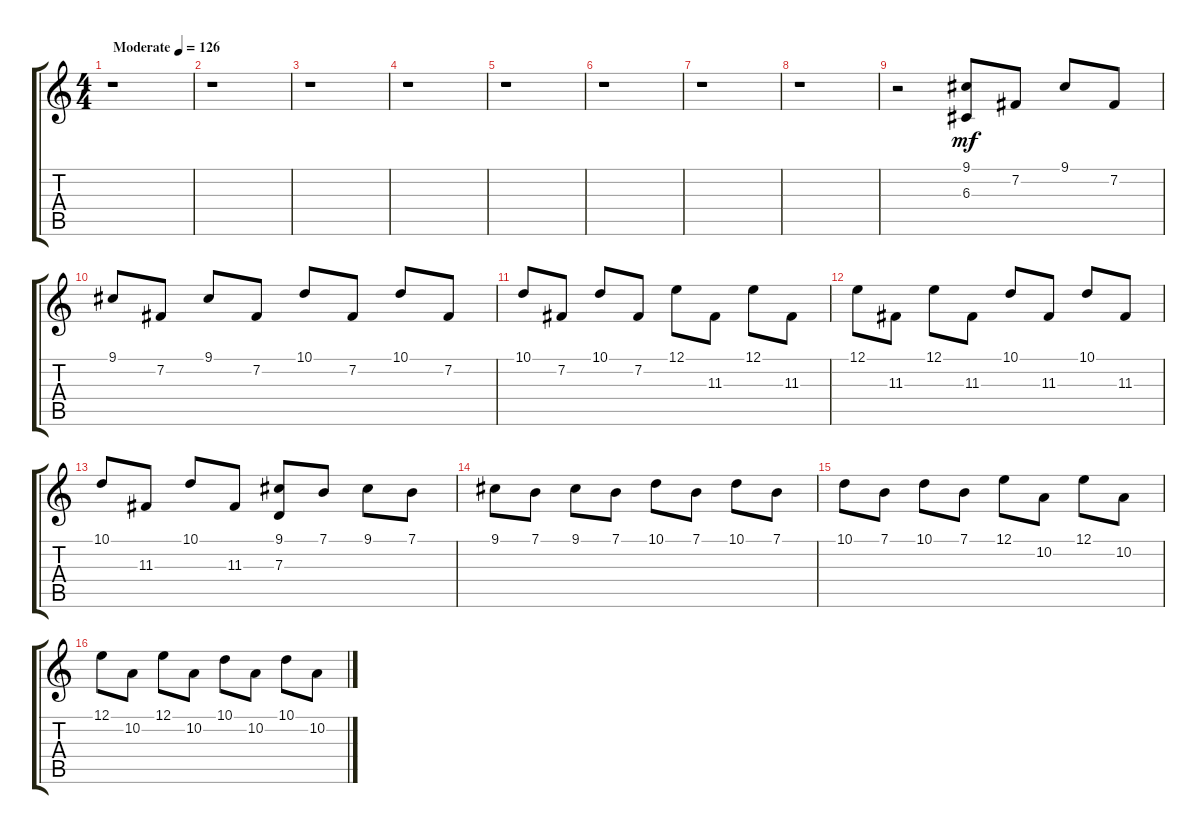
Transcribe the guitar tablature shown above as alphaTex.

\track "" {instrument drawbarorgan}
\staff {score tabs}
\tuning (E4 B3 G3 D3 A2 E2) {hide}
\ts (4 4)
\tempo (126 "Moderate")
\clef g2
\ks c
r.1{dy mf instrument drawbarorgan} |
r.1 |
r.1 |
r.1 |
r.1 |
r.1 |
r.1 |
r.1 |
r.2 (9.1 6.3).8 7.2.8 9.1.8 7.2.8 |
9.1.8 7.2.8 9.1.8 7.2.8 10.1.8 7.2.8 10.1.8 7.2.8 |
10.1.8 7.2.8 10.1.8 7.2.8 12.1.8 11.3.8 12.1.8 11.3.8 |
12.1.8 11.3.8 12.1.8 11.3.8 10.1.8 11.3.8 10.1.8 11.3.8 |
10.1.8 11.3.8 10.1.8 11.3.8 (9.1 7.3).8 7.1.8 9.1.8 7.1.8 |
9.1.8 7.1.8 9.1.8 7.1.8 10.1.8 7.1.8 10.1.8 7.1.8 |
10.1.8 7.1.8 10.1.8 7.1.8 12.1.8 10.2.8 12.1.8 10.2.8 |
12.1.8 10.2.8 12.1.8 10.2.8 10.1.8 10.2.8 10.1.8 10.2.8
